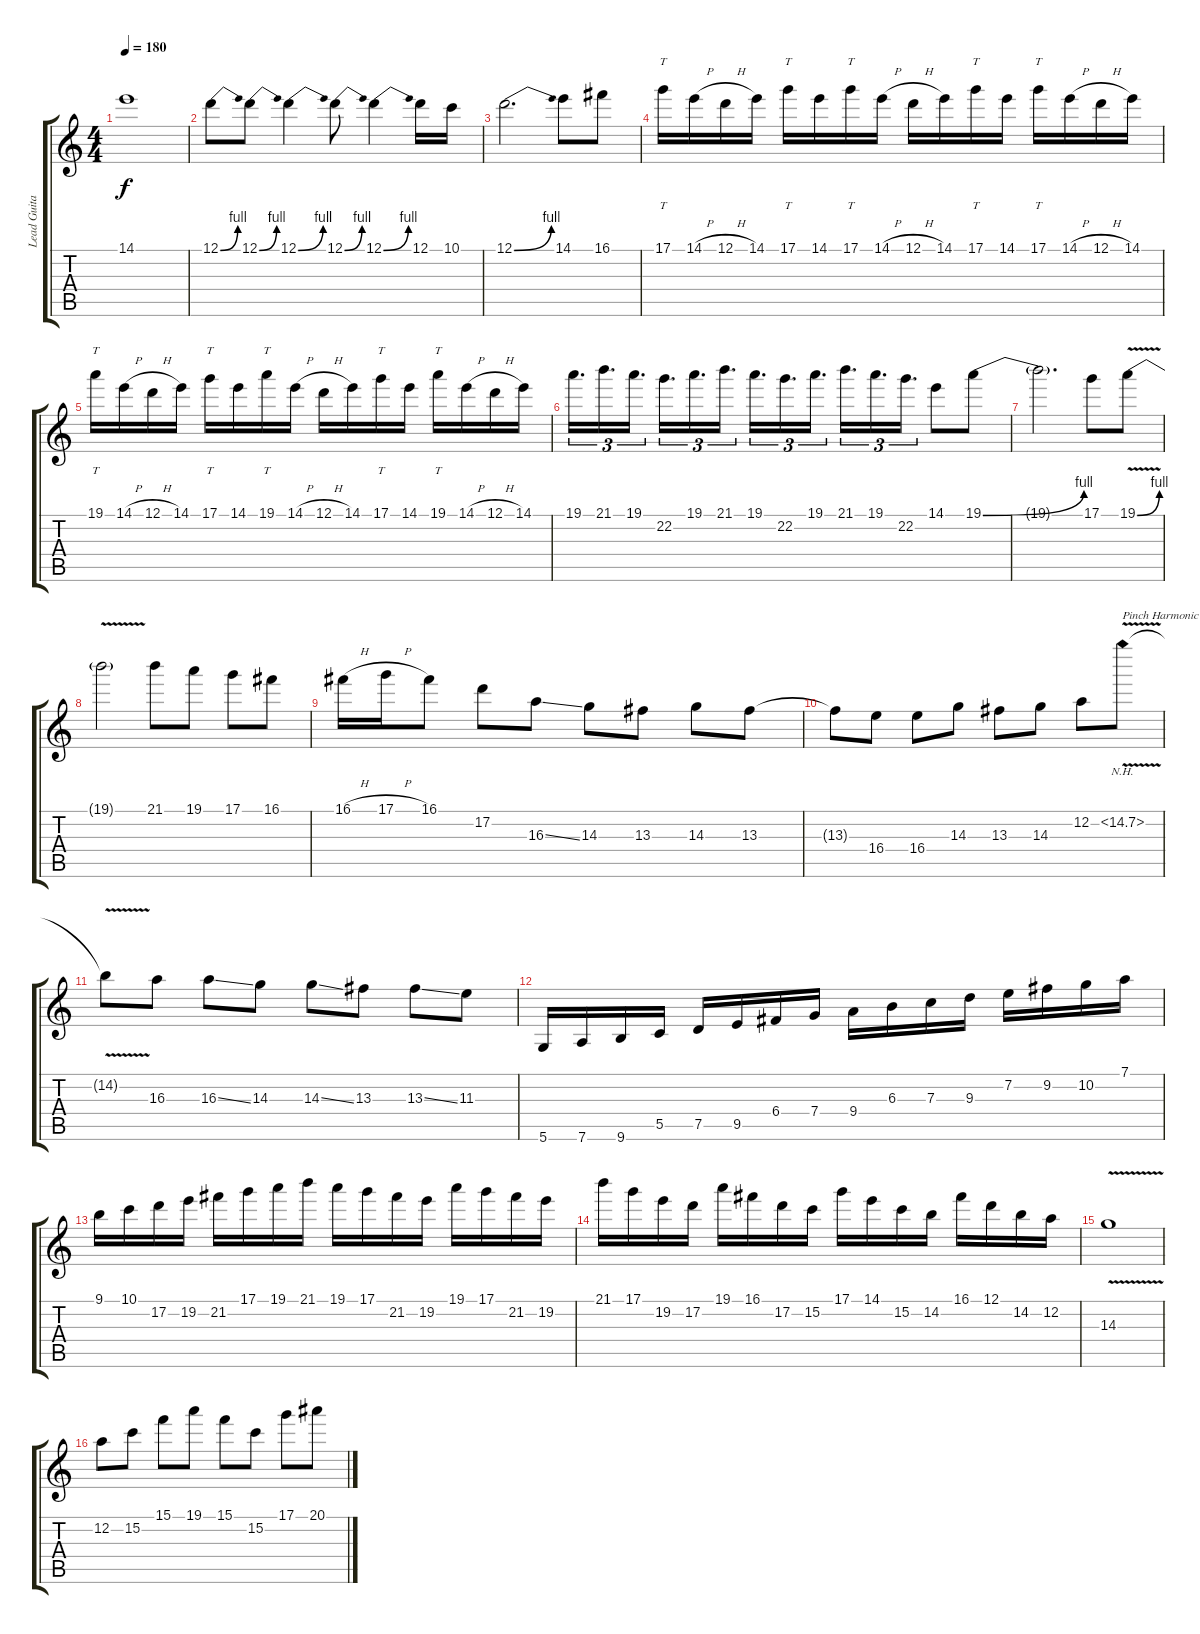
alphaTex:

\track ("Lead Guitar" "Lead Guita") {instrument distortionguitar}
\staff {score tabs}
\tuning (D4 A3 F3 C3 G2 D2) {hide}
\ts (4 4)
\tempo 180
\clef g2
\ks c
14.1{t}.1{dy f} |
12.1{be (bend 0 0 60 4)}.8 12.1{be (bend 0 0 60 4)}.8 12.1{be (bend 0 0 60 4)}.4 12.1{be (bend 0 0 60 4)}.8 12.1{be (bend 0 0 60 4)}.4 12.1.16 10.1.16 |
12.1{be (bend 0 0 60 4)}.2{d} 14.1.8 16.1.8 |
17.1.16{tt} 14.1{h}.16 12.1{h}.16 14.1.16 17.1.16{tt} 14.1.16 17.1.16{tt} 14.1{h}.16 12.1{h}.16 14.1.16 17.1.16{tt} 14.1.16 17.1.16{tt} 14.1{h}.16 12.1{h}.16 14.1.16 |
19.1.16{tt} 14.1{h}.16 12.1{h}.16 14.1.16 17.1.16{tt} 14.1.16 19.1.16{tt} 14.1{h}.16 12.1{h}.16 14.1.16 17.1.16{tt} 14.1.16 19.1.16{tt} 14.1{h}.16 12.1{h}.16 14.1.16 |
19.1.16{d tu (3 2)} 21.1.16{d tu (3 2)} 19.1.16{d tu (3 2)} 22.2.16{d tu (3 2)} 19.1.16{d tu (3 2)} 21.1.16{d tu (3 2)} 19.1.16{d tu (3 2)} 22.2.16{d tu (3 2)} 19.1.16{d tu (3 2)} 21.1.16{d tu (3 2)} 19.1.16{d tu (3 2)} 22.2.16{d tu (3 2)} 14.1.8 19.1{be (bend 0 0 60 4)}.8 |
19.1{t}.2{d} 17.1.8 19.1{be (bend 0 0 60 4) v}.8 |
19.1{v t}.2 21.1.8 19.1.8 17.1.8 16.1.8 |
16.1{h}.16 17.1{h}.16 16.1.8 17.2.8 16.3{ss}.8 14.3.8 13.3.8 14.3.8 13.3.8 |
13.3{t}.8 16.4.8 16.4.8 14.3.8 13.3.8 14.3.8 12.2.8 14.2{nh v}.8{txt "Pinch Harmonic this note: 14"} |
14.2{v t}.8 16.3.8 16.3{ss}.8 14.3.8 14.3{ss}.8 13.3.8 13.3{ss}.8 11.3.8 |
5.6.16 7.6.16 9.6.16 5.5.16 7.5.16 9.5.16 6.4.16 7.4.16 9.4.16 6.3.16 7.3.16 9.3.16 7.2.16 9.2.16 10.2.16 7.1.16 |
9.1.16 10.1.16 17.2.16 19.2.16 21.2.16 17.1.16 19.1.16 21.1.16 19.1.16 17.1.16 21.2.16 19.2.16 19.1.16 17.1.16 21.2.16 19.2.16 |
21.1.16 17.1.16 19.2.16 17.2.16 19.1.16 16.1.16 17.2.16 15.2.16 17.1.16 14.1.16 15.2.16 14.2.16 16.1.16 12.1.16 14.2.16 12.2.16 |
14.3{v}.1 |
12.2.8 15.2.8 15.1.8 19.1.8 15.1.8 15.2.8 17.1.8 20.1.8
